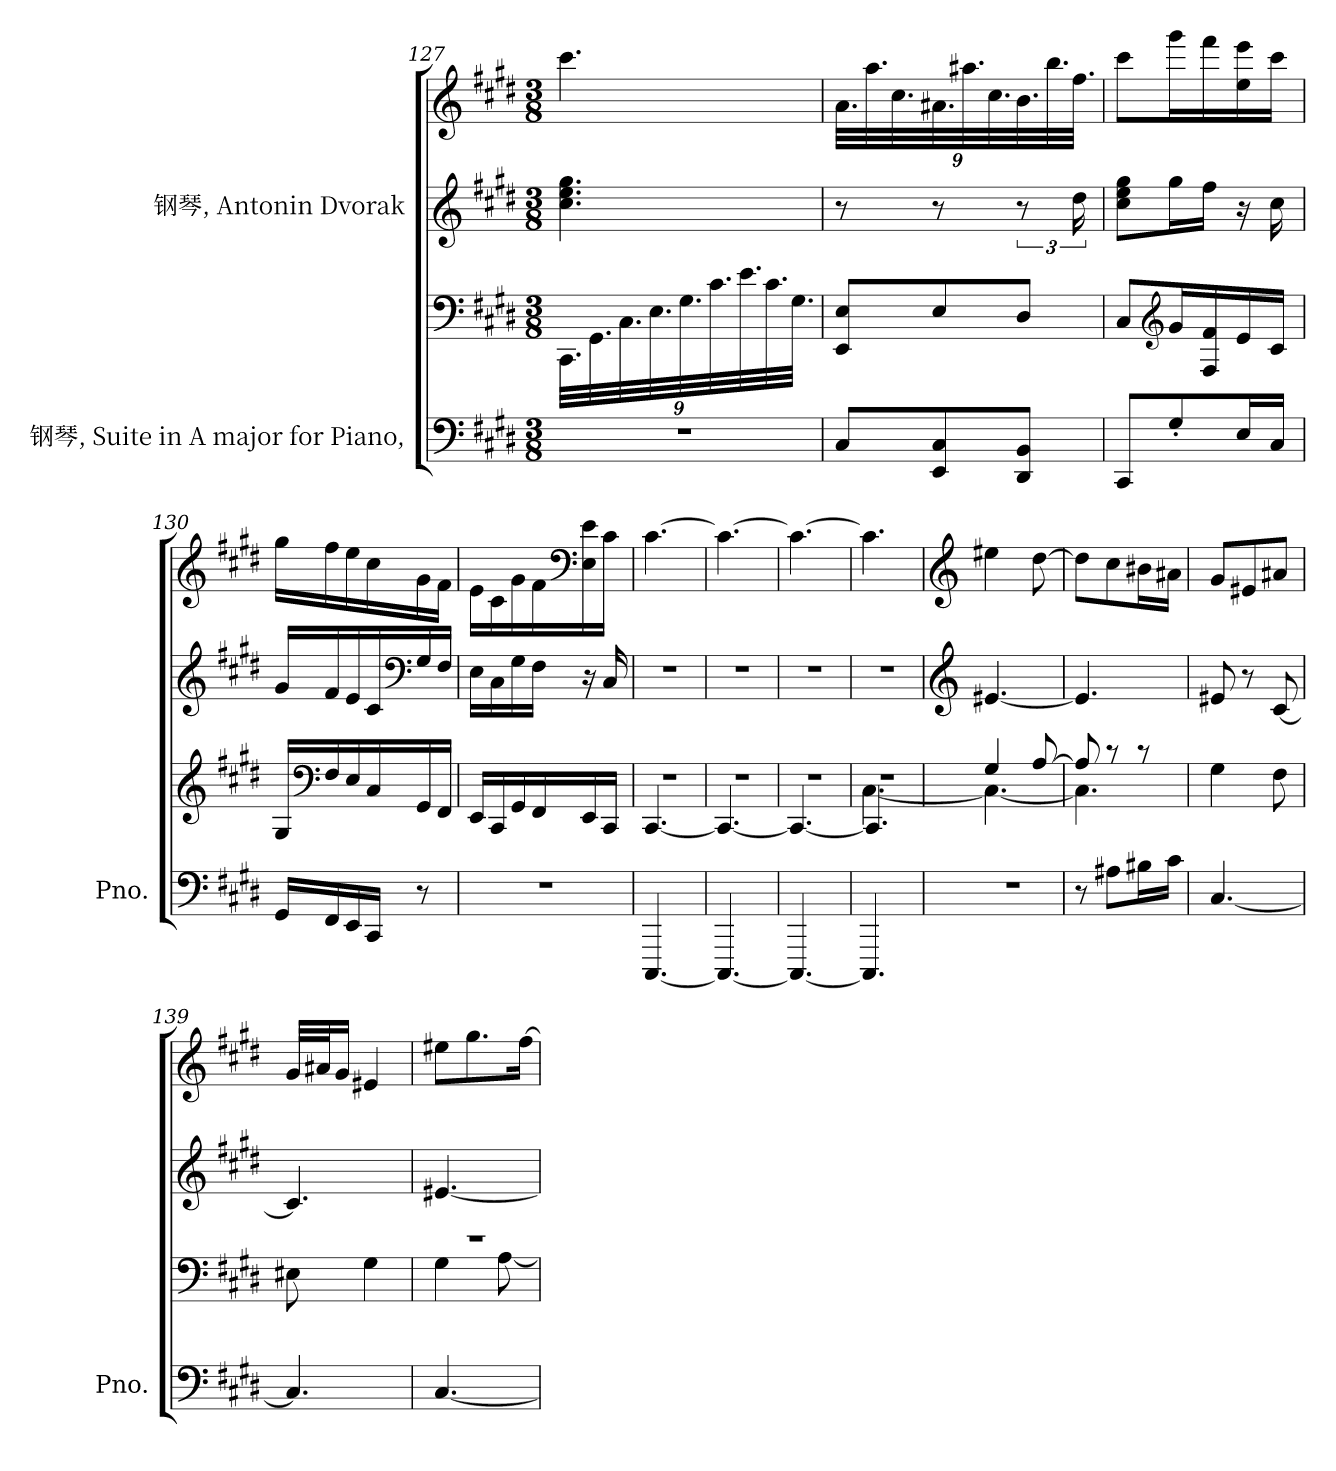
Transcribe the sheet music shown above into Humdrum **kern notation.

**kern	**kern	**kern	**kern
*part2	*part2	*part1	*part1
*staff4	*staff3	*staff2	*staff1
*I"钢琴, Suite in A major for Piano,	*	*I"钢琴, Antonin Dvorak	*
*I'Pno.	*	*	*
!!LO:LB:g=z
*clefF4	*clefF4	*clefG2	*clefG2
*k[f#c#g#d#]	*k[f#c#g#d#]	*k[f#c#g#d#]	*k[f#c#g#d#]
*M3/8	*M3/8	*M3/8	*M3/8
*	*Xbrackettup	*	*
=127	=127	=127	=127
4.r	36.CC#\LLL	4.cc#\ 4.ee\ 4.gg#\	4.ccc#\
.	36.GG#\	.	.
.	36.C#\	.	.
.	36.E\	.	.
.	36.G#\	.	.
.	36.c#\	.	.
.	36.e\	.	.
.	36.c#\	.	.
.	36.G#\JJJ	.	.
=128	=128	=128	=128
*	*	*	*Xbrackettup
8C#/L	8EE/ 8E/L	8r	36.a\LLL
.	.	.	36.aa\
.	.	.	36.cc#\
8EE/ 8C#/	8E/	8r	36.a#X\
.	.	.	36.aa#X\
.	.	.	36.cc#\
8DD#/ 8BB/J	8D#/J	12r	36.b\
.	.	.	36.bb\
.	.	24dd#\	36.ff#\JJJ
=129	=129	=129	=129
8CC#/L	8C#/L	8cc#\ 8ee\ 8gg#\L	8ccc#\L
*	*clefG2	*	*
8G#'/	16g#/L	16gg#\L	16ggg#\L
.	16F#/ 16f#/	16ff#\JJ	16fff#\
16E/L	16e/	16r	16ee\ 16eee\
16C#/JJ	16c#/JJ	16cc#\	16ccc#\JJ
!!LO:LB:g=z
=130	=130	=130	=130
16GG#/LL	16G#/LL	16g#/LL	16gg#\LL
*	*clefF4	*	*
16FF#/	16F#/	16f#/	16ff#\
16EE/	16E/	16e/	16ee\
16CC#/JJ	16C#/	16c#/	16cc#\
*	*	*clefF4	*
8r	16GG#/	16G#/	16g#\
.	16FF#/JJ	16F#/JJ	16f#\JJ
=131	=131	=131	=131
4.r	16EE/LL	16E\LL	16e\LL
.	16CC#/	16C#\	16c#\
.	16GG#/	16G#\	16g#\
.	16FF#/	16F#\JJ	16f#\
*	*	*	*clefF4
.	16EE/	16r	16E\ 16e\
.	16CC#/JJ	16C#/	16c#\JJ
=132	=132	=132	=132
*	*^	*	*
[4.CCC#/	4.r	[4.CC#/	4.r	[4.c#\
=133	=133	=133	=133	=133
4.CCC#/_	4.r	4.CC#/_	4.r	4.c#\_
=134	=134	=134	=134	=134
4.CCC#/_	4.r	4.CC#/_	4.r	4.c#\_
=135	=135	=135	=135	=135
*	*	*^	*	*
4.CCC#/]	4.r	[4.C#\	4.CC#/]	4.r	4.c#\]
*	*v	*v	*v	*	*
=136	=136	=136	=136
*	*	*clefG2	*clefG2
*	*	*	*MM95
*	*^	*	*
4.r	4G#/	4.C#\_	[4.e#X/	4ee#X\
.	[8A/	.	.	[8dd#\
!!LO:PB:g=z
=137	=137	=137	=137	=137
8r	8A/]	4.C#\]	4.e#/]	8dd#\L]
8A#X\L	8r	.	.	8cc#\
16B#X\L	8r	.	.	16b#X\L
16c#\JJ	.	.	.	16a#X\JJ
*	*v	*v	*	*
=138	=138	=138	=138
[4.C#/	4G#\	8e#X/	8g#/L
.	.	8r	8e#X/
.	8F#\	[8c#/	8a#X/J
=139	=139	=139	=139
4.C#/]	8E#X\	4.c#/]	32g#/LLL
.	.	.	32a#X/J
.	.	.	16g#/JJ
*	*	*	*MM80
.	4G#\	.	4e#X/
=140	=140	=140	=140
*	*	*	*MM95
*	*^	*	*
[4.C#/	4.r	4G#\	[4.e#X/	8ee#X\L
.	.	.	.	8.gg#\
.	.	[8A\	.	.
.	.	.	.	[16ff#\Jk
*	*v	*v	*	*
=	=	=	=
*-	*-	*-	*-
